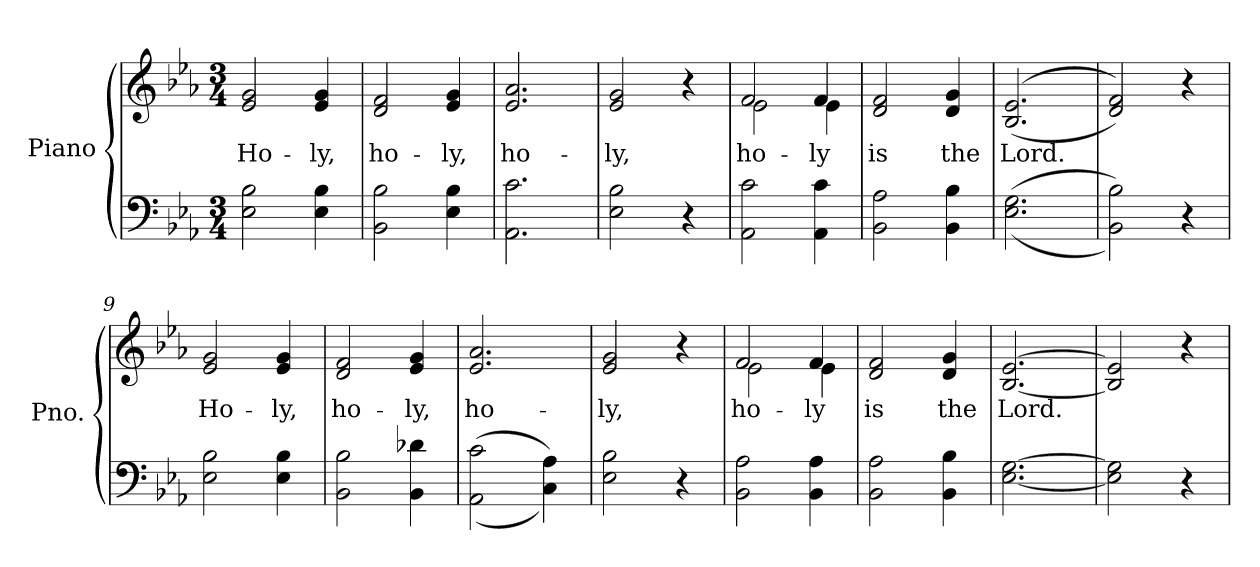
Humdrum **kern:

**kern	**kern	**text
*part2	*part1	*part1
*staff2	*staff1	*staff1
*I"Piano	*I"Piano	*
*I'Pno.	*I'Pno.	*
!!LO:PB:g=z
*clefF4	*clefG2	*
*k[b-e-a-]	*k[b-e-a-]	*
*E-:	*E-:	*
*M3/4	*M3/4	*
=1	=1	=1
!	!	!LO:LY:b:color=#000000
2E-i\ 2B-i	2e-i/ 2gi	Ho-
!	!	!LO:LY:b:color=#000000
4E-i\ 4B-i	4e-i/ 4gi	-ly,
=2	=2	=2
!	!	!LO:LY:b:color=#000000
2BB-i\ 2B-i	2di/ 2fi	ho-
!	!	!LO:LY:b:color=#000000
4E-i\ 4B-i	4e-i/ 4gi	-ly,
=3	=3	=3
!	!	!LO:LY:b:color=#000000
2.AA-i\ 2.ci	2.e-i/ 2.a-i	ho-
=4	=4	=4
!	!	!LO:LY:b:color=#000000
2E-i\ 2B-i	2e-i/ 2gi	-ly,
4r	4r	.
=5	=5	=5
!	!	!LO:LY:b:color=#000000
*	*^	*
2AA-i\ 2ci	2fi/	2e-i\	ho-
!	!	!	!LO:LY:b:color=#000000
4AA-i\ 4ci	4fi/	4e-i\	-ly
*	*v	*v	*
=6	=6	=6
*	*^	*
!	!	!	!LO:LY:b:color=#000000
*	*v	*v	*
2BB-i\ 2A-i	2di/ 2fi	is
!	!	!LO:LY:b:color=#000000
4BB-i\ 4B-i	4di/ 4gi	the
!!LO:LB:g=z
=7	=7	=7
!	!	!LO:LY:b:color=#000000
((2.E-i\ 2.Gi	((2.B-i/ 2.e-i	Lord.
=8	=8	=8
2BB-i\ 2B-i))	2di/ 2fi))	.
4r	4r	.
=9	=9	=9
!	!	!LO:LY:b:color=#000000
2E-i\ 2B-i	2e-i/ 2gi	Ho-
!	!	!LO:LY:b:color=#000000
4E-i\ 4B-i	4e-i/ 4gi	-ly,
=10	=10	=10
!	!	!LO:LY:b:color=#000000
2BB-i\ 2B-i	2di/ 2fi	ho-
!	!	!LO:LY:b:color=#000000
4BB-i\ 4d-Xi	4e-i/ 4gi	-ly,
=11	=11	=11
!	!	!LO:LY:b:color=#000000
((2AA-i\ 2ci	2.e-i/ 2.a-i	ho-
4Ci\ 4A-i))	.	.
=12	=12	=12
!	!	!LO:LY:b:color=#000000
2E-i\ 2B-i	2e-i/ 2gi	-ly,
4r	4r	.
!!LO:LB:g=z
=13	=13	=13
!	!	!LO:LY:b:color=#000000
*	*^	*
2BB-i\ 2A-i	2fi/	2e-i\	ho-
!	!	!	!LO:LY:b:color=#000000
4BB-i\ 4A-i	4fi/	4e-i\	-ly
*	*v	*v	*
=14	=14	=14
*	*^	*
!	!	!	!LO:LY:b:color=#000000
*	*v	*v	*
2BB-i\ 2A-i	2di/ 2fi	is
!	!	!LO:LY:b:color=#000000
4BB-i\ 4B-i	4di/ 4gi	the
=15	=15	=15
!	!	!LO:LY:b:color=#000000
[2.E-i\ [2.Gi	[2.B-i/ [2.e-i	Lord.
=16	=16	=16
2E-i\] 2Gi]	2B-i/] 2e-i]	.
4r	4r	.
=	=	=
*-	*-	*-
